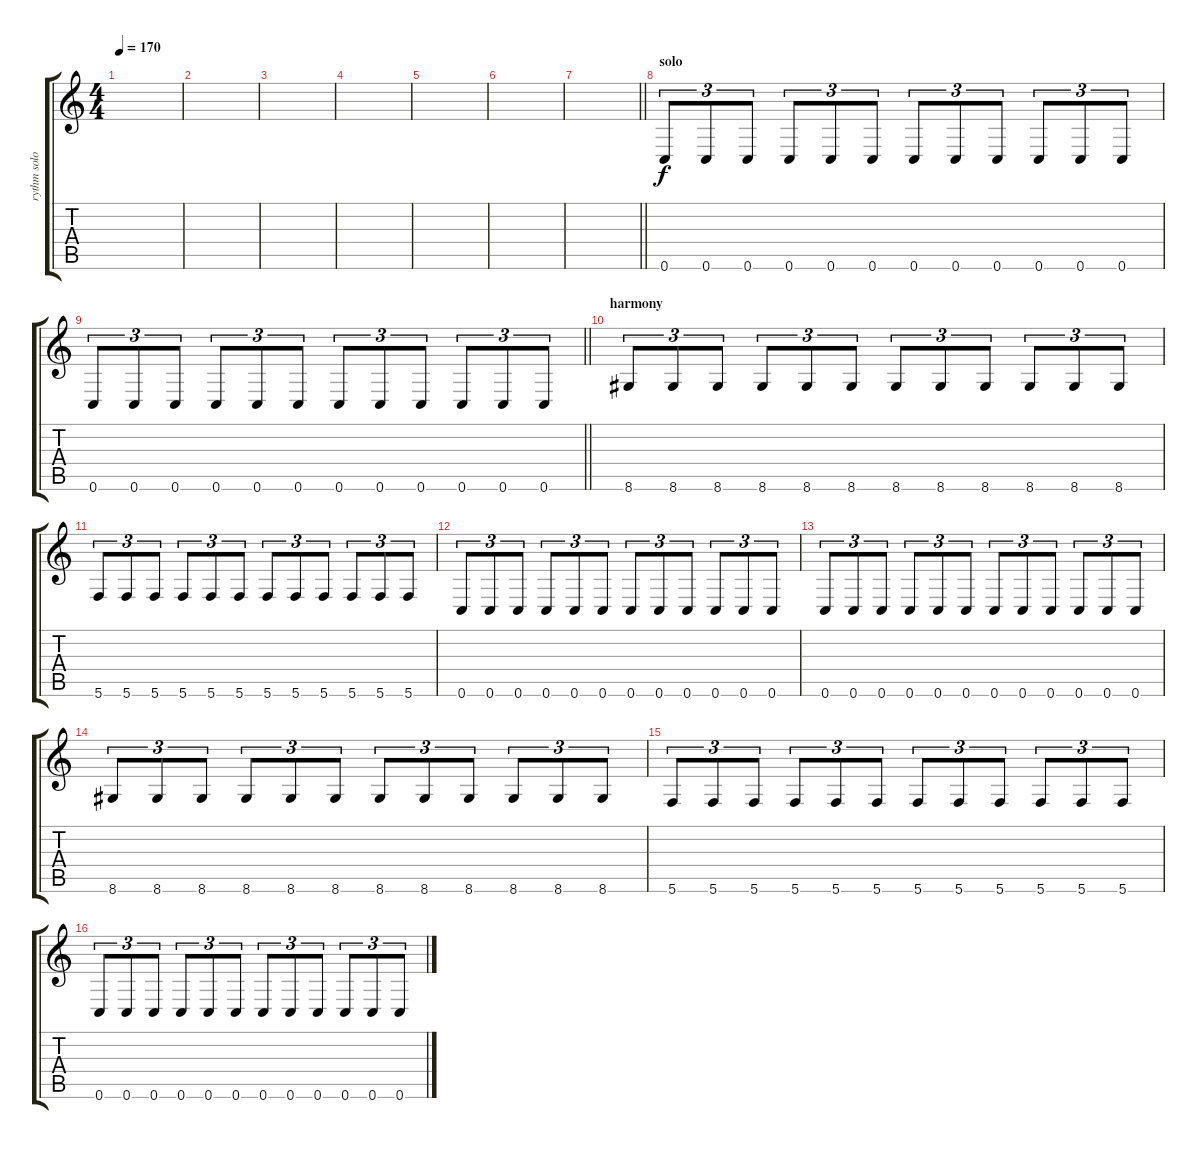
\track ("rythm solo 2" "rythm solo") {instrument distortionguitar}
\staff {score tabs}
\tuning (D4 A3 F3 C3 G2 C2) {hide}
\ts (4 4)
\tempo 170
\clef g2
\ks c
|
|
|
|
|
|
\barLineRight lightlight
|
\section ("" "solo")
0.6.8{tu (3 2)} 0.6.8{tu (3 2)} 0.6.8{tu (3 2)} 0.6.8{tu (3 2)} 0.6.8{tu (3 2)} 0.6.8{tu (3 2)} 0.6.8{tu (3 2)} 0.6.8{tu (3 2)} 0.6.8{tu (3 2)} 0.6.8{tu (3 2)} 0.6.8{tu (3 2)} 0.6.8{tu (3 2)} |
\barLineRight lightlight
0.6.8{tu (3 2)} 0.6.8{tu (3 2)} 0.6.8{tu (3 2)} 0.6.8{tu (3 2)} 0.6.8{tu (3 2)} 0.6.8{tu (3 2)} 0.6.8{tu (3 2)} 0.6.8{tu (3 2)} 0.6.8{tu (3 2)} 0.6.8{tu (3 2)} 0.6.8{tu (3 2)} 0.6.8{tu (3 2)} |
\section ("" "harmony")
8.6.8{tu (3 2)} 8.6.8{tu (3 2)} 8.6.8{tu (3 2)} 8.6.8{tu (3 2)} 8.6.8{tu (3 2)} 8.6.8{tu (3 2)} 8.6.8{tu (3 2)} 8.6.8{tu (3 2)} 8.6.8{tu (3 2)} 8.6.8{tu (3 2)} 8.6.8{tu (3 2)} 8.6.8{tu (3 2)} |
5.6.8{tu (3 2)} 5.6.8{tu (3 2)} 5.6.8{tu (3 2)} 5.6.8{tu (3 2)} 5.6.8{tu (3 2)} 5.6.8{tu (3 2)} 5.6.8{tu (3 2)} 5.6.8{tu (3 2)} 5.6.8{tu (3 2)} 5.6.8{tu (3 2)} 5.6.8{tu (3 2)} 5.6.8{tu (3 2)} |
0.6.8{tu (3 2)} 0.6.8{tu (3 2)} 0.6.8{tu (3 2)} 0.6.8{tu (3 2)} 0.6.8{tu (3 2)} 0.6.8{tu (3 2)} 0.6.8{tu (3 2)} 0.6.8{tu (3 2)} 0.6.8{tu (3 2)} 0.6.8{tu (3 2)} 0.6.8{tu (3 2)} 0.6.8{tu (3 2)} |
0.6.8{tu (3 2)} 0.6.8{tu (3 2)} 0.6.8{tu (3 2)} 0.6.8{tu (3 2)} 0.6.8{tu (3 2)} 0.6.8{tu (3 2)} 0.6.8{tu (3 2)} 0.6.8{tu (3 2)} 0.6.8{tu (3 2)} 0.6.8{tu (3 2)} 0.6.8{tu (3 2)} 0.6.8{tu (3 2)} |
8.6.8{tu (3 2)} 8.6.8{tu (3 2)} 8.6.8{tu (3 2)} 8.6.8{tu (3 2)} 8.6.8{tu (3 2)} 8.6.8{tu (3 2)} 8.6.8{tu (3 2)} 8.6.8{tu (3 2)} 8.6.8{tu (3 2)} 8.6.8{tu (3 2)} 8.6.8{tu (3 2)} 8.6.8{tu (3 2)} |
5.6.8{tu (3 2)} 5.6.8{tu (3 2)} 5.6.8{tu (3 2)} 5.6.8{tu (3 2)} 5.6.8{tu (3 2)} 5.6.8{tu (3 2)} 5.6.8{tu (3 2)} 5.6.8{tu (3 2)} 5.6.8{tu (3 2)} 5.6.8{tu (3 2)} 5.6.8{tu (3 2)} 5.6.8{tu (3 2)} |
0.6.8{tu (3 2)} 0.6.8{tu (3 2)} 0.6.8{tu (3 2)} 0.6.8{tu (3 2)} 0.6.8{tu (3 2)} 0.6.8{tu (3 2)} 0.6.8{tu (3 2)} 0.6.8{tu (3 2)} 0.6.8{tu (3 2)} 0.6.8{tu (3 2)} 0.6.8{tu (3 2)} 0.6.8{tu (3 2)}
